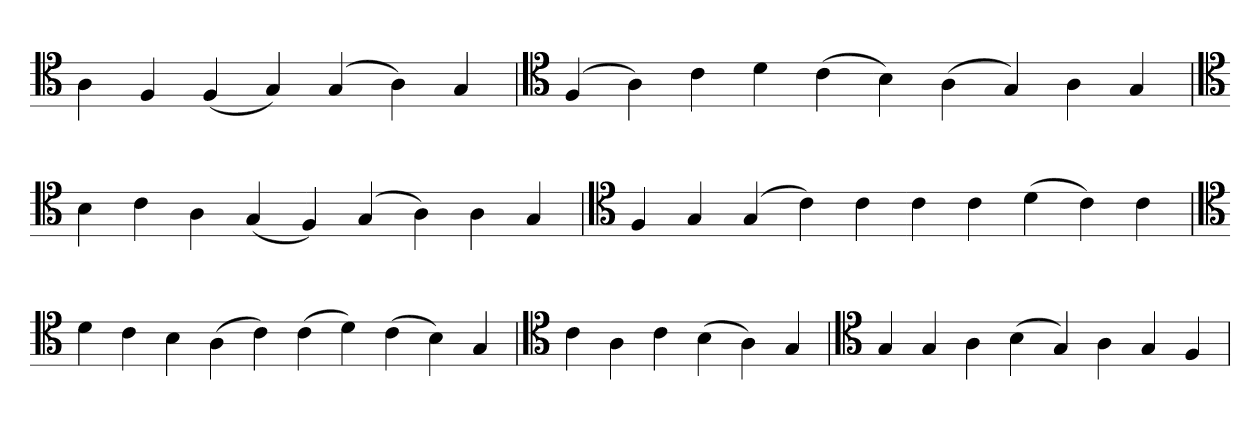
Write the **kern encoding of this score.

**kern
*part1
*staff1
*clefC4
=
4A
4F
(4F
4G)
(4G
4A)
4G
=`
*clefC4
(4F
4A)
4c
4d
(4c
4B)
(4A
4G)
4A
4G
=`
*clefC4
4B
4c
4A
(4G
4F)
(4G
4A)
4A
4G
=
*clefC4
4F
4G
(4G
4c)
4c
4c
4c
(4d
4c)
4c
=`
*clefC4
4d
4c
4B
(4A
4c)
(4c
4d)
(4c
4B)
4G
=
*clefC4
4c
4A
4c
(4B
4A)
4G
=`
*clefC4
4G
4G
4A
(4B
4G)
4A
4G
4F
='
*-
